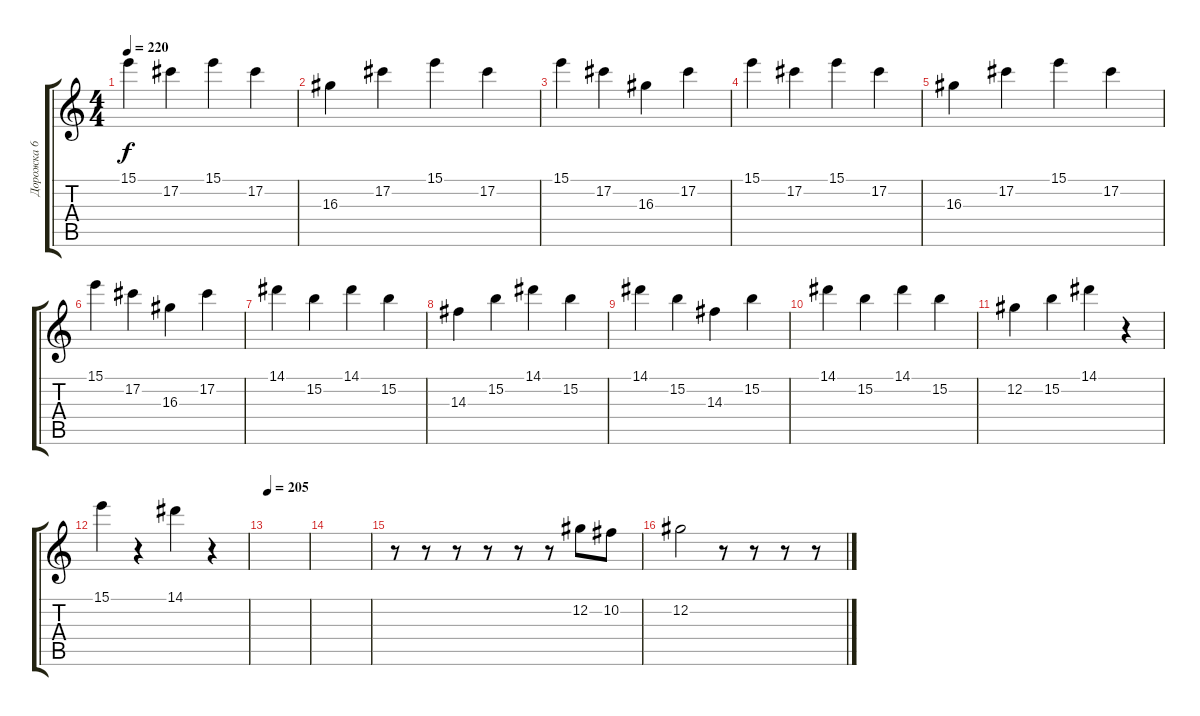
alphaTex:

\track ("Дорожка 6" "Дорожка 6") {instrument distortionguitar}
\staff {score tabs}
\tuning (Db4 Ab3 E3 B2 Gb2 Db2) {hide}
\ts (4 4)
\tempo 220
\clef g2
\ks c
15.1.4{dy f} 17.2.4 15.1.4 17.2.4 |
16.3.4 17.2.4 15.1.4 17.2.4 |
15.1.4 17.2.4 16.3.4 17.2.4 |
15.1.4 17.2.4 15.1.4 17.2.4 |
16.3.4 17.2.4 15.1.4 17.2.4 |
15.1.4 17.2.4 16.3.4 17.2.4 |
14.1.4 15.2.4 14.1.4 15.2.4 |
14.3.4 15.2.4 14.1.4 15.2.4 |
14.1.4 15.2.4 14.3.4 15.2.4 |
14.1.4 15.2.4 14.1.4 15.2.4 |
12.2.4 15.2.4 14.1.4 r.4 |
15.1.4 r.4 14.1.4 r.4 |
\tempo 205
|
|
r.8 r.8 r.8 r.8 r.8 r.8 12.2.8 10.2.8 |
12.2.2 r.8 r.8 r.8 r.8
